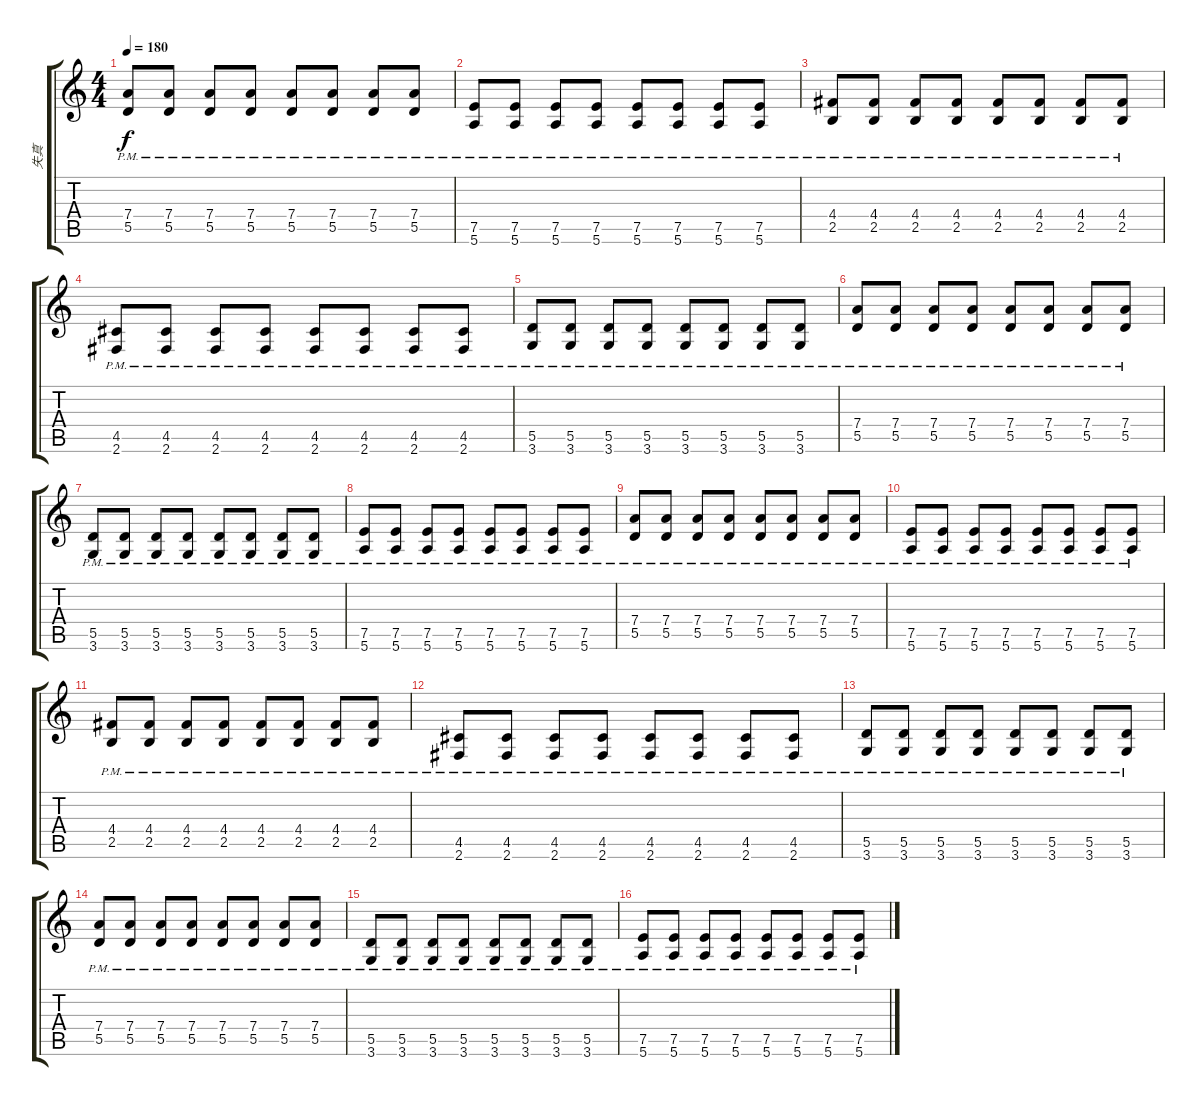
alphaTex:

\track ("失真" "失真") {instrument overdrivenguitar}
\staff {score tabs}
\tuning (E4 B3 G3 D3 A2 E2) {hide}
\ts (4 4)
\tempo 180
\clef g2
\ks c
(7.4{pm} 5.5{pm}).8{dy f} (7.4{pm} 5.5{pm}).8 (7.4{pm} 5.5{pm}).8 (7.4{pm} 5.5{pm}).8 (7.4{pm} 5.5{pm}).8 (7.4{pm} 5.5{pm}).8 (7.4{pm} 5.5{pm}).8 (7.4{pm} 5.5{pm}).8 |
(7.5{pm} 5.6{pm}).8 (7.5{pm} 5.6{pm}).8 (7.5{pm} 5.6{pm}).8 (7.5{pm} 5.6{pm}).8 (7.5{pm} 5.6{pm}).8 (7.5{pm} 5.6{pm}).8 (7.5{pm} 5.6{pm}).8 (7.5{pm} 5.6{pm}).8 |
(4.4{pm} 2.5{pm}).8 (4.4{pm} 2.5{pm}).8 (4.4{pm} 2.5{pm}).8 (4.4{pm} 2.5{pm}).8 (4.4{pm} 2.5{pm}).8 (4.4{pm} 2.5{pm}).8 (4.4{pm} 2.5{pm}).8 (4.4{pm} 2.5{pm}).8 |
(4.5{pm} 2.6{pm}).8 (4.5{pm} 2.6{pm}).8 (4.5{pm} 2.6{pm}).8 (4.5{pm} 2.6{pm}).8 (4.5{pm} 2.6{pm}).8 (4.5{pm} 2.6{pm}).8 (4.5{pm} 2.6{pm}).8 (4.5{pm} 2.6{pm}).8 |
(5.5{pm} 3.6{pm}).8 (5.5{pm} 3.6{pm}).8 (5.5{pm} 3.6{pm}).8 (5.5{pm} 3.6{pm}).8 (5.5{pm} 3.6{pm}).8 (5.5{pm} 3.6{pm}).8 (5.5{pm} 3.6{pm}).8 (5.5{pm} 3.6{pm}).8 |
(7.4{pm} 5.5{pm}).8 (7.4{pm} 5.5{pm}).8 (7.4{pm} 5.5{pm}).8 (7.4{pm} 5.5{pm}).8 (7.4{pm} 5.5{pm}).8 (7.4{pm} 5.5{pm}).8 (7.4{pm} 5.5{pm}).8 (7.4{pm} 5.5{pm}).8 |
(5.5{pm} 3.6{pm}).8 (5.5{pm} 3.6{pm}).8 (5.5{pm} 3.6{pm}).8 (5.5{pm} 3.6{pm}).8 (5.5{pm} 3.6{pm}).8 (5.5{pm} 3.6{pm}).8 (5.5{pm} 3.6{pm}).8 (5.5{pm} 3.6{pm}).8 |
(7.5{pm} 5.6{pm}).8 (7.5{pm} 5.6{pm}).8 (7.5{pm} 5.6{pm}).8 (7.5{pm} 5.6{pm}).8 (7.5{pm} 5.6{pm}).8 (7.5{pm} 5.6{pm}).8 (7.5{pm} 5.6{pm}).8 (7.5{pm} 5.6{pm}).8 |
(7.4{pm} 5.5{pm}).8 (7.4{pm} 5.5{pm}).8 (7.4{pm} 5.5{pm}).8 (7.4{pm} 5.5{pm}).8 (7.4{pm} 5.5{pm}).8 (7.4{pm} 5.5{pm}).8 (7.4{pm} 5.5{pm}).8 (7.4{pm} 5.5{pm}).8 |
(7.5{pm} 5.6{pm}).8 (7.5{pm} 5.6{pm}).8 (7.5{pm} 5.6{pm}).8 (7.5{pm} 5.6{pm}).8 (7.5{pm} 5.6{pm}).8 (7.5{pm} 5.6{pm}).8 (7.5{pm} 5.6{pm}).8 (7.5{pm} 5.6{pm}).8 |
(4.4{pm} 2.5{pm}).8 (4.4{pm} 2.5{pm}).8 (4.4{pm} 2.5{pm}).8 (4.4{pm} 2.5{pm}).8 (4.4{pm} 2.5{pm}).8 (4.4{pm} 2.5{pm}).8 (4.4{pm} 2.5{pm}).8 (4.4{pm} 2.5{pm}).8 |
(4.5{pm} 2.6{pm}).8 (4.5{pm} 2.6{pm}).8 (4.5{pm} 2.6{pm}).8 (4.5{pm} 2.6{pm}).8 (4.5{pm} 2.6{pm}).8 (4.5{pm} 2.6{pm}).8 (4.5{pm} 2.6{pm}).8 (4.5{pm} 2.6{pm}).8 |
(5.5{pm} 3.6{pm}).8 (5.5{pm} 3.6{pm}).8 (5.5{pm} 3.6{pm}).8 (5.5{pm} 3.6{pm}).8 (5.5{pm} 3.6{pm}).8 (5.5{pm} 3.6{pm}).8 (5.5{pm} 3.6{pm}).8 (5.5{pm} 3.6{pm}).8 |
(7.4{pm} 5.5{pm}).8 (7.4{pm} 5.5{pm}).8 (7.4{pm} 5.5{pm}).8 (7.4{pm} 5.5{pm}).8 (7.4{pm} 5.5{pm}).8 (7.4{pm} 5.5{pm}).8 (7.4{pm} 5.5{pm}).8 (7.4{pm} 5.5{pm}).8 |
(5.5{pm} 3.6{pm}).8 (5.5{pm} 3.6{pm}).8 (5.5{pm} 3.6{pm}).8 (5.5{pm} 3.6{pm}).8 (5.5{pm} 3.6{pm}).8 (5.5{pm} 3.6{pm}).8 (5.5{pm} 3.6{pm}).8 (5.5{pm} 3.6{pm}).8 |
(7.5{pm} 5.6{pm}).8 (7.5{pm} 5.6{pm}).8 (7.5{pm} 5.6{pm}).8 (7.5{pm} 5.6{pm}).8 (7.5{pm} 5.6{pm}).8 (7.5{pm} 5.6{pm}).8 (7.5{pm} 5.6{pm}).8 (7.5{pm} 5.6{pm}).8
